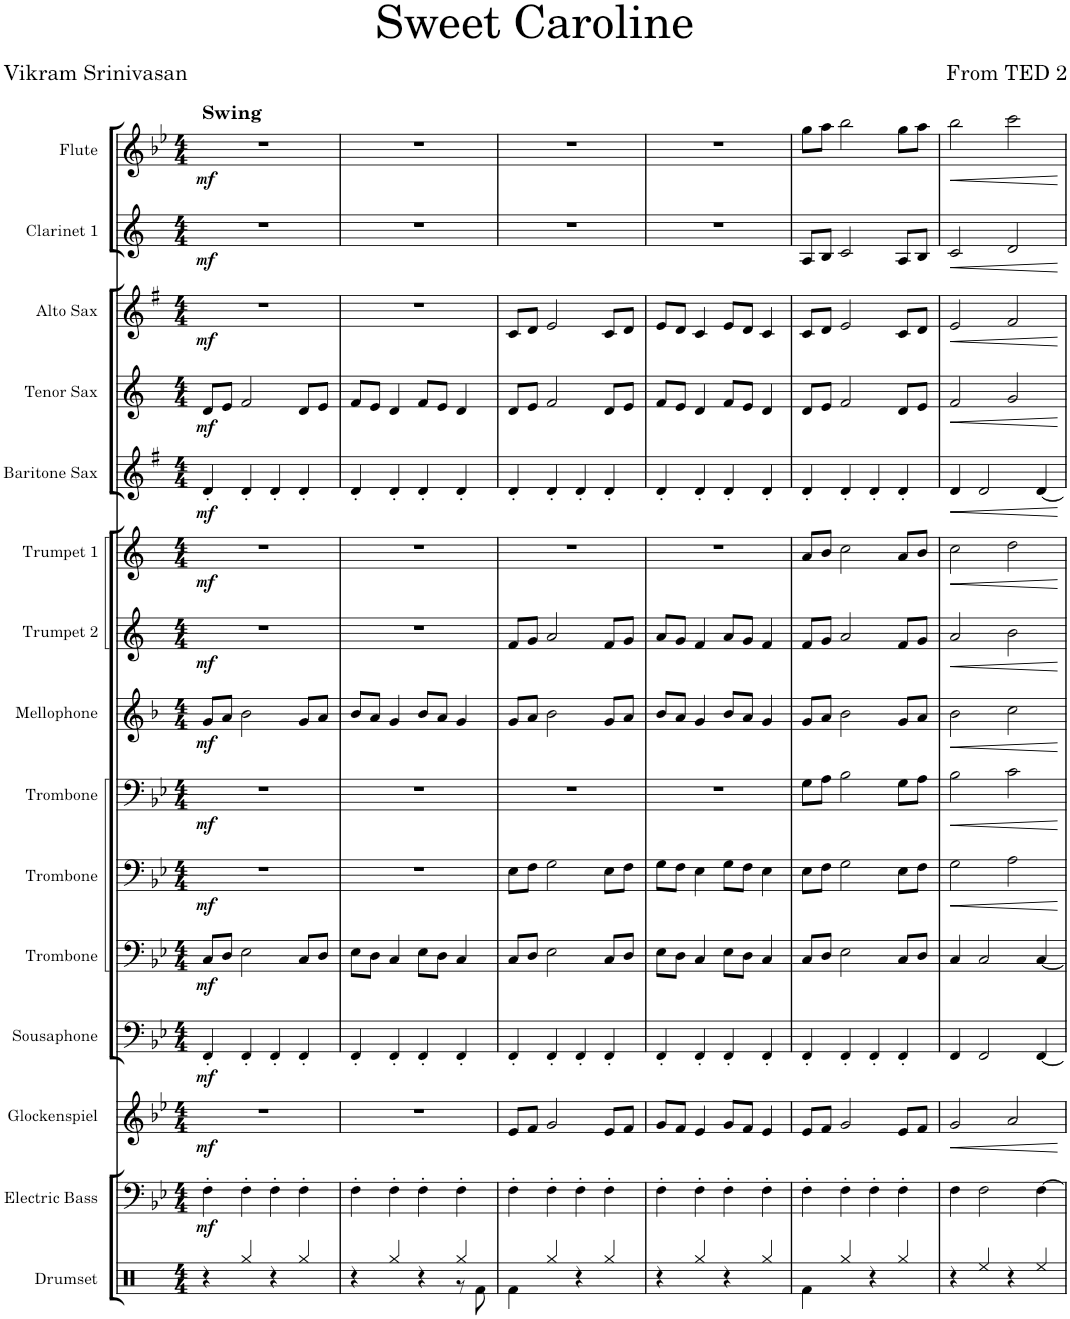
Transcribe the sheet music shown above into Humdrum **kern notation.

**kern	**kern	**dynam	**kern	**dynam	**kern	**dynam	**kern	**dynam	**kern	**dynam	**kern	**dynam	**kern	**dynam	**kern	**dynam	**kern	**dynam	**kern	**dynam	**kern	**dynam	**kern	**dynam	**kern	**dynam	**kern	**dynam
*part15	*part14	*part14	*part13	*part13	*part12	*part12	*part11	*part11	*part10	*part10	*part9	*part9	*part8	*part8	*part7	*part7	*part6	*part6	*part5	*part5	*part4	*part4	*part3	*part3	*part2	*part2	*part1	*part1
*staff15	*staff14	*staff14	*staff13	*staff13	*staff12	*staff12	*staff11	*staff11	*staff10	*staff10	*staff9	*staff9	*staff8	*staff8	*staff7	*staff7	*staff6	*staff6	*staff5	*staff5	*staff4	*staff4	*staff3	*staff3	*staff2	*staff2	*staff1	*staff1
*I"Drumset	*I"Electric Bass	*	*I"Glockenspiel	*	*I"Sousaphone	*	*I"Trombone	*	*I"Trombone	*	*I"Trombone	*	*I"Mellophone	*	*I"Trumpet 2	*	*I"Trumpet 1	*	*I"Baritone Sax	*	*I"Tenor Sax	*	*I"Alto Sax	*	*I"Clarinet 1	*	*I"Flute	*
*I'D. Set	*I'El. B.	*	*I'Glock.	*	*I'Sphn.	*	*I'Tbn.	*	*I'Tbn.	*	*I'Tbn.	*	*I'Mph.	*	*I'Tpt. 2	*	*I'Tpt. 1	*	*I'Bar. Sax.	*	*I'T. Sax.	*	*I'A. Sax.	*	*I'Cl. 1	*	*I'Fl.	*
*clefX	*clefF4	*	*clefG2	*	*clefF4	*	*clefF4	*	*clefF4	*	*clefF4	*	*clefG2	*	*clefG2	*	*clefG2	*	*clefG2	*	*clefG2	*	*clefG2	*	*clefG2	*	*clefG2	*
*	*Trd7c12	*	*Trd-14c-24	*	*	*	*	*	*	*	*	*	*Trd4c7	*	*Trd1c2	*	*Trd1c2	*	*Trd12c21	*	*Trd8c14	*	*Trd5c9	*	*Trd1c2	*	*	*
*k[]	*k[b-e-]	*	*k[b-e-]	*	*k[b-e-]	*	*k[b-e-]	*	*k[b-e-]	*	*k[b-e-]	*	*k[b-]	*	*k[]	*	*k[]	*	*k[f#]	*	*k[]	*	*k[f#]	*	*k[]	*	*k[b-e-]	*
*M4/4	*M4/4	*	*M4/4	*	*M4/4	*	*M4/4	*	*M4/4	*	*M4/4	*	*M4/4	*	*M4/4	*	*M4/4	*	*M4/4	*	*M4/4	*	*M4/4	*	*M4/4	*	*M4/4	*
=1	=1	=1	=1	=1	=1	=1	=1	=1	=1	=1	=1	=1	=1	=1	=1	=1	=1	=1	=1	=1	=1	=1	=1	=1	=1	=1	=1	=1
!	!	!	!	!	!	!	!	!	!	!	!	!	!	!	!	!	!	!	!	!	!	!	!	!	!	!	!LO:TX:a:B:t=Swing	!
!	!	!LO:DY:b	!	!LO:DY:b	!	!LO:DY:b	!	!LO:DY:b	!	!LO:DY:b	!	!LO:DY:b	!	!LO:DY:b	!	!LO:DY:b	!	!LO:DY:b	!	!LO:DY:b	!	!LO:DY:b	!	!LO:DY:b	!	!LO:DY:b	!	!LO:DY:b
4r	4F'\	mf	1r	mf	4FF'/	mf	8C/L	mf	1r	mf	1r	mf	8g/L	mf	1r	mf	1r	mf	4d'/	mf	8d/L	mf	1r	mf	1r	mf	1r	mf
.	.	.	.	.	.	.	8D/J	.	.	.	.	.	8a/J	.	.	.	.	.	.	.	8e/J	.	.	.	.	.	.	.
4Rgg/	4F'\	.	.	.	4FF'/	.	2E-\	.	.	.	.	.	2b-\	.	.	.	.	.	4d'/	.	2f/	.	.	.	.	.	.	.
4r	4F'\	.	.	.	4FF'/	.	.	.	.	.	.	.	.	.	.	.	.	.	4d'/	.	.	.	.	.	.	.	.	.
4Rgg/	4F'\	.	.	.	4FF'/	.	8C/L	.	.	.	.	.	8g/L	.	.	.	.	.	4d'/	.	8d/L	.	.	.	.	.	.	.
.	.	.	.	.	.	.	8D/J	.	.	.	.	.	8a/J	.	.	.	.	.	.	.	8e/J	.	.	.	.	.	.	.
=2	=2	=2	=2	=2	=2	=2	=2	=2	=2	=2	=2	=2	=2	=2	=2	=2	=2	=2	=2	=2	=2	=2	=2	=2	=2	=2	=2	=2
*^	*	*	*	*	*	*	*	*	*	*	*	*	*	*	*	*	*	*	*	*	*	*	*	*	*	*	*	*
4r	2.ryy	4F'\	.	1r	.	4FF'/	.	8E-\L	.	1r	.	1r	.	8b-/L	.	1r	.	1r	.	4d'/	.	8f/L	.	1r	.	1r	.	1r	.
.	.	.	.	.	.	.	.	8D\J	.	.	.	.	.	8a/J	.	.	.	.	.	.	.	8e/J	.	.	.	.	.	.	.
4Rgg/	.	4F'\	.	.	.	4FF'/	.	4C/	.	.	.	.	.	4g/	.	.	.	.	.	4d'/	.	4d/	.	.	.	.	.	.	.
4r	.	4F'\	.	.	.	4FF'/	.	8E-\L	.	.	.	.	.	8b-/L	.	.	.	.	.	4d'/	.	8f/L	.	.	.	.	.	.	.
.	.	.	.	.	.	.	.	8D\J	.	.	.	.	.	8a/J	.	.	.	.	.	.	.	8e/J	.	.	.	.	.	.	.
4Rgg/	8r	4F'\	.	.	.	4FF'/	.	4C/	.	.	.	.	.	4g/	.	.	.	.	.	4d'/	.	4d/	.	.	.	.	.	.	.
.	8Rf\	.	.	.	.	.	.	.	.	.	.	.	.	.	.	.	.	.	.	.	.	.	.	.	.	.	.	.	.
*v	*v	*	*	*	*	*	*	*	*	*	*	*	*	*	*	*	*	*	*	*	*	*	*	*	*	*	*	*	*
=3	=3	=3	=3	=3	=3	=3	=3	=3	=3	=3	=3	=3	=3	=3	=3	=3	=3	=3	=3	=3	=3	=3	=3	=3	=3	=3	=3	=3
4Rf\	4F'\	.	8e-/L	.	4FF'/	.	8C/L	.	8E-\L	.	1r	.	8g/L	.	8f/L	.	1r	.	4d'/	.	8d/L	.	8c/L	.	1r	.	1r	.
.	.	.	8f/J	.	.	.	8D/J	.	8F\J	.	.	.	8a/J	.	8g/J	.	.	.	.	.	8e/J	.	8d/J	.	.	.	.	.
4Rgg/	4F'\	.	2g/	.	4FF'/	.	2E-\	.	2G\	.	.	.	2b-\	.	2a/	.	.	.	4d'/	.	2f/	.	2e/	.	.	.	.	.
4r	4F'\	.	.	.	4FF'/	.	.	.	.	.	.	.	.	.	.	.	.	.	4d'/	.	.	.	.	.	.	.	.	.
4Rgg/	4F'\	.	8e-/L	.	4FF'/	.	8C/L	.	8E-\L	.	.	.	8g/L	.	8f/L	.	.	.	4d'/	.	8d/L	.	8c/L	.	.	.	.	.
.	.	.	8f/J	.	.	.	8D/J	.	8F\J	.	.	.	8a/J	.	8g/J	.	.	.	.	.	8e/J	.	8d/J	.	.	.	.	.
=4	=4	=4	=4	=4	=4	=4	=4	=4	=4	=4	=4	=4	=4	=4	=4	=4	=4	=4	=4	=4	=4	=4	=4	=4	=4	=4	=4	=4
4r	4F'\	.	8g/L	.	4FF'/	.	8E-\L	.	8G\L	.	1r	.	8b-/L	.	8a/L	.	1r	.	4d'/	.	8f/L	.	8e/L	.	1r	.	1r	.
.	.	.	8f/J	.	.	.	8D\J	.	8F\J	.	.	.	8a/J	.	8g/J	.	.	.	.	.	8e/J	.	8d/J	.	.	.	.	.
4Rgg/	4F'\	.	4e-/	.	4FF'/	.	4C/	.	4E-\	.	.	.	4g/	.	4f/	.	.	.	4d'/	.	4d/	.	4c/	.	.	.	.	.
4r	4F'\	.	8g/L	.	4FF'/	.	8E-\L	.	8G\L	.	.	.	8b-/L	.	8a/L	.	.	.	4d'/	.	8f/L	.	8e/L	.	.	.	.	.
.	.	.	8f/J	.	.	.	8D\J	.	8F\J	.	.	.	8a/J	.	8g/J	.	.	.	.	.	8e/J	.	8d/J	.	.	.	.	.
4Rgg/	4F'\	.	4e-/	.	4FF'/	.	4C/	.	4E-\	.	.	.	4g/	.	4f/	.	.	.	4d'/	.	4d/	.	4c/	.	.	.	.	.
=5	=5	=5	=5	=5	=5	=5	=5	=5	=5	=5	=5	=5	=5	=5	=5	=5	=5	=5	=5	=5	=5	=5	=5	=5	=5	=5	=5	=5
4Rf\	4F'\	.	8e-/L	.	4FF'/	.	8C/L	.	8E-\L	.	8G\L	.	8g/L	.	8f/L	.	8a/L	.	4d'/	.	8d/L	.	8c/L	.	8A/L	.	8gg\L	.
.	.	.	8f/J	.	.	.	8D/J	.	8F\J	.	8A\J	.	8a/J	.	8g/J	.	8b/J	.	.	.	8e/J	.	8d/J	.	8B/J	.	8aa\J	.
4Rgg/	4F'\	.	2g/	.	4FF'/	.	2E-\	.	2G\	.	2B-\	.	2b-\	.	2a/	.	2cc\	.	4d'/	.	2f/	.	2e/	.	2c/	.	2bb-\	.
4r	4F'\	.	.	.	4FF'/	.	.	.	.	.	.	.	.	.	.	.	.	.	4d'/	.	.	.	.	.	.	.	.	.
4Rgg/	4F'\	.	8e-/L	.	4FF'/	.	8C/L	.	8E-\L	.	8G\L	.	8g/L	.	8f/L	.	8a/L	.	4d'/	.	8d/L	.	8c/L	.	8A/L	.	8gg\L	.
.	.	.	8f/J	.	.	.	8D/J	.	8F\J	.	8A\J	.	8a/J	.	8g/J	.	8b/J	.	.	.	8e/J	.	8d/J	.	8B/J	.	8aa\J	.
=6	=6	=6	=6	=6	=6	=6	=6	=6	=6	=6	=6	=6	=6	=6	=6	=6	=6	=6	=6	=6	=6	=6	=6	=6	=6	=6	=6	=6
!	!	!	!	!LO:HP:b	!	!	!	!	!	!LO:HP:b	!	!LO:HP:b	!	!LO:HP:b	!	!LO:HP:b	!	!LO:HP:b	!	!LO:HP:b	!	!LO:HP:b	!	!LO:HP:b	!	!LO:HP:b	!	!LO:HP:b
4r	4F\	.	2g/	<	4FF/	.	4C/	.	2G\	<	2B-\	<	2b-\	<	2a/	<	2cc\	<	4d/	<	2f/	<	2e/	<	2c/	<	2bb-\	<
4Ree/	2F\	.	.	.	2FF/	.	2C/	.	.	.	.	.	.	.	.	.	.	.	2d/	.	.	.	.	.	.	.	.	.
4r	.	.	2a/	.	.	.	.	.	2A\	.	2c\	.	2cc\	.	2b\	.	2dd\	.	.	.	2g/	.	2f#/	.	2d/	.	2ccc\	.
4Ree/	[4F\	.	.	.	[4FF/	.	[4C/	.	.	.	.	.	.	.	.	.	.	.	[4d/	.	.	.	.	.	.	.	.	.
.	.	.	.	[	.	.	.	.	.	[	.	[	.	[	.	[	.	[	.	[	.	[	.	[	.	[	.	[
=	=	=	=	=	=	=	=	=	=	=	=	=	=	=	=	=	=	=	=	=	=	=	=	=	=	=	=	=
*-	*-	*-	*-	*-	*-	*-	*-	*-	*-	*-	*-	*-	*-	*-	*-	*-	*-	*-	*-	*-	*-	*-	*-	*-	*-	*-	*-	*-
